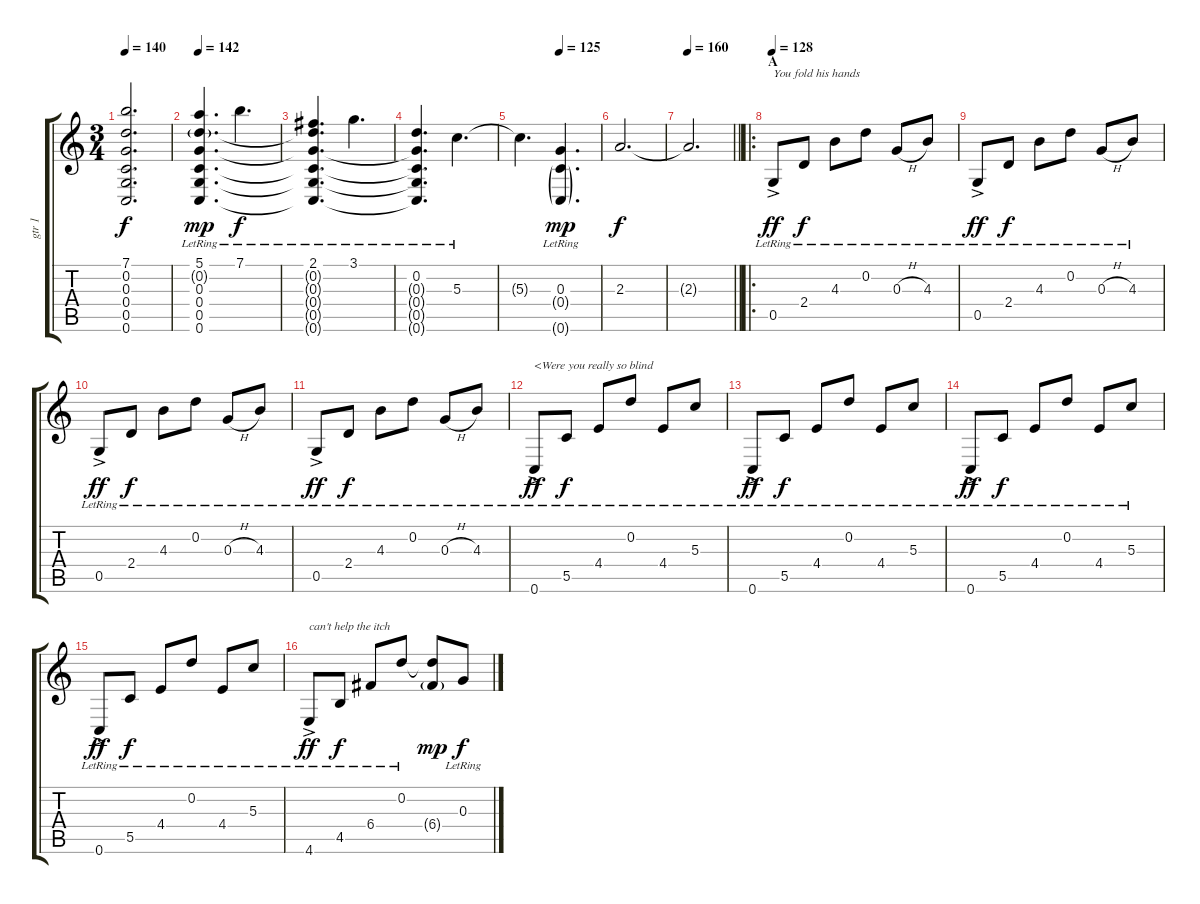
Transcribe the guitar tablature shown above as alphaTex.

\track ("gtr 1" "gtr 1") {instrument acousticguitarsteel}
\staff {score tabs}
\tuning (E4 D4 G3 C3 G2 C2) {hide}
\ts (3 4)
\tempo 140
\clef g2
\ks c
(7.1{t} 0.2{t} 0.3{t} 0.4{t} 0.5{t} 0.6{t}).2{d dy f} |
\tempo 142
(5.1{lr} 0.2{g lr} 0.3{lr} 0.4{lr} 0.5{lr} 0.6{lr}).4{d dy mp} 7.1{lr}.4{d dy f} |
(2.1{lr} 0.2{t} 0.3{t} 0.4{t} 0.5{t} 0.6{t}).4{d} 3.1{lr}.4{d} |
(0.2{lr} 0.3{t} 0.4{t} 0.5{t} 0.6{t}).4{d} 5.3{lr}.4{d} |
\tempo (125 0.5)
5.3{t}.4{d} (0.3{lr} 0.4{g lr} 0.6{g lr}).4{d dy mp} |
2.3.2{d dy f} |
\tempo 160
\barLineRight lightlight
2.3{t}.2{d} |
\ro
\section ("" "A")
\tempo 128
0.5{ac lr}.8{txt "You fold his hands" dy ff} 2.4{lr}.8{dy f} 4.3{lr}.8 0.2{lr}.8 0.3{h lr}.8 4.3{lr}.8 |
0.5{ac lr}.8{dy ff} 2.4{lr}.8{dy f} 4.3{lr}.8 0.2{lr}.8 0.3{h lr}.8 4.3{lr}.8 |
0.5{ac lr}.8{dy ff} 2.4{lr}.8{dy f} 4.3{lr}.8 0.2{lr}.8 0.3{h lr}.8 4.3{lr}.8 |
0.5{ac lr}.8{dy ff} 2.4{lr}.8{dy f} 4.3{lr}.8 0.2{lr}.8 0.3{h lr}.8 4.3{lr}.8 |
0.6{ac lr}.8{txt "<Were you really so blind" dy ff} 5.5{lr}.8{dy f} 4.4{lr}.8 0.2{lr}.8 4.4{lr}.8 5.3{lr}.8 |
0.6{ac lr}.8{dy ff} 5.5{lr}.8{dy f} 4.4{lr}.8 0.2{lr}.8 4.4{lr}.8 5.3{lr}.8 |
0.6{ac lr}.8{dy ff} 5.5{lr}.8{dy f} 4.4{lr}.8 0.2{lr}.8 4.4{lr}.8 5.3{lr}.8 |
0.6{ac lr}.8{dy ff} 5.5{lr}.8{dy f} 4.4{lr}.8 0.2{lr}.8 4.4{lr}.8 5.3{lr}.8 |
4.6{ac lr}.8{txt "can't help the itch" dy ff} 4.5{lr}.8{dy f} 6.4{lr}.8 0.2{lr}.8 (0.2{t} 6.4{g}).8{dy mp} 0.3{lr}.8{dy f}
